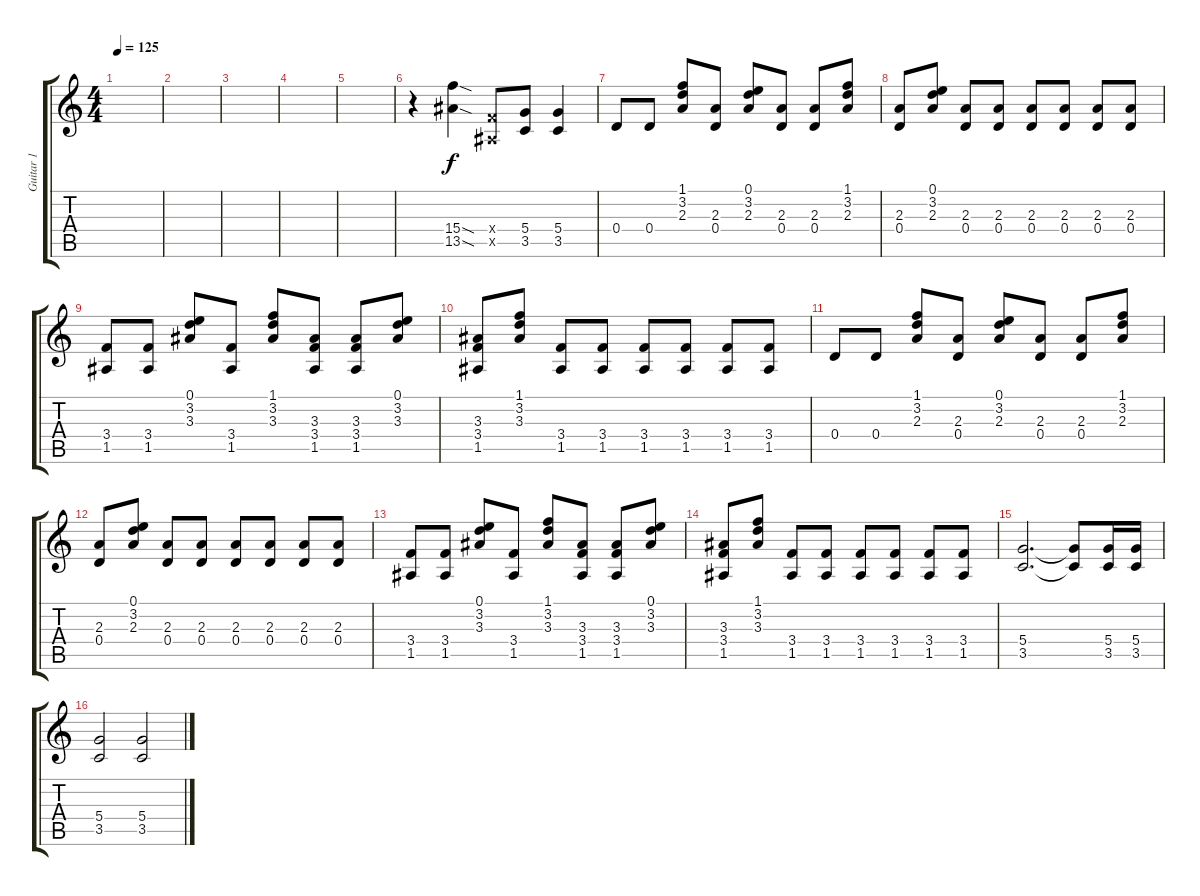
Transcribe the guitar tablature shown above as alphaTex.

\track ("Guitar 1" "Guitar 1") {instrument distortionguitar}
\staff {score tabs}
\tuning (E4 B3 G3 D3 A2 E2) {hide}
\ts (4 4)
\tempo 125
\clef g2
\ks c
|
|
|
|
|
r.4 (15.4{sod} 13.5{sod}).4 (3.4{x} 1.5{x}).8 (5.4 3.5).8 (5.4 3.5).4 |
0.4.8 0.4.8 (1.1 3.2 2.3).8 (2.3 0.4).8 (0.1 3.2 2.3).8 (2.3 0.4).8 (2.3 0.4).8 (1.1 3.2 2.3).8 |
(2.3 0.4).8 (0.1 3.2 2.3).8 (2.3 0.4).8 (2.3 0.4).8 (2.3 0.4).8 (2.3 0.4).8 (2.3 0.4).8 (2.3 0.4).8 |
(3.4 1.5).8 (3.4 1.5).8 (0.1 3.2 3.3).8 (3.4 1.5).8 (1.1 3.2 3.3).8 (3.3 3.4 1.5).8 (3.3 3.4 1.5).8 (0.1 3.2 3.3).8 |
(3.3 3.4 1.5).8 (1.1 3.2 3.3).8 (3.4 1.5).8 (3.4 1.5).8 (3.4 1.5).8 (3.4 1.5).8 (3.4 1.5).8 (3.4 1.5).8 |
0.4.8 0.4.8 (1.1 3.2 2.3).8 (2.3 0.4).8 (0.1 3.2 2.3).8 (2.3 0.4).8 (2.3 0.4).8 (1.1 3.2 2.3).8 |
(2.3 0.4).8 (0.1 3.2 2.3).8 (2.3 0.4).8 (2.3 0.4).8 (2.3 0.4).8 (2.3 0.4).8 (2.3 0.4).8 (2.3 0.4).8 |
(3.4 1.5).8 (3.4 1.5).8 (0.1 3.2 3.3).8 (3.4 1.5).8 (1.1 3.2 3.3).8 (3.3 3.4 1.5).8 (3.3 3.4 1.5).8 (0.1 3.2 3.3).8 |
(3.3 3.4 1.5).8 (1.1 3.2 3.3).8 (3.4 1.5).8 (3.4 1.5).8 (3.4 1.5).8 (3.4 1.5).8 (3.4 1.5).8 (3.4 1.5).8 |
(5.4 3.5).2{d} (5.4{t} 3.5{t}).8 (5.4 3.5).16 (5.4 3.5).16 |
(5.4 3.5).2 (5.4 3.5).2
